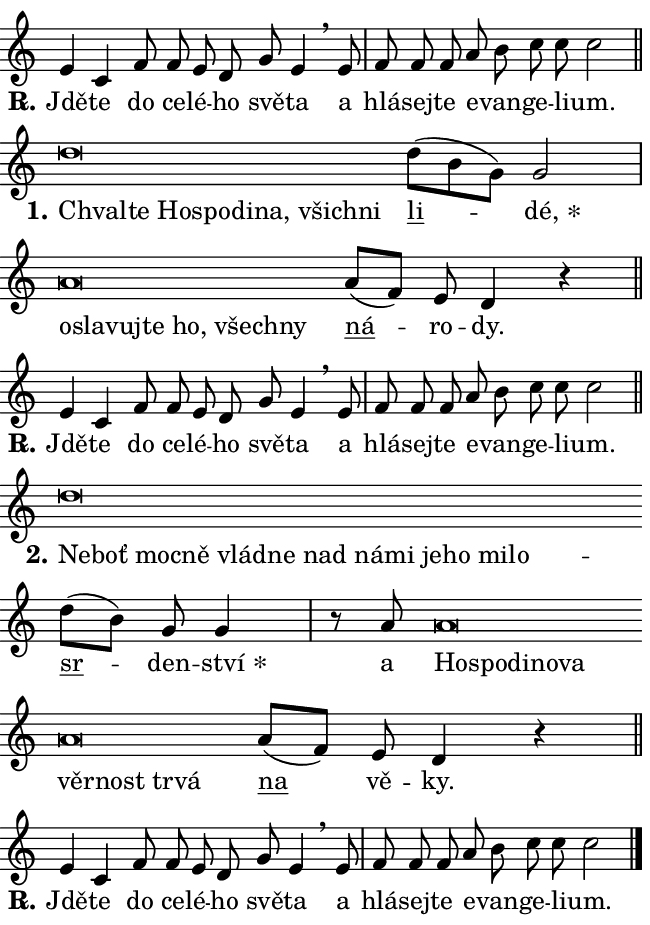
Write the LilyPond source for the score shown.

\version "2.24.0"
\header { tagline = "" }
\paper {
  indent = 0\cm
  top-margin = 0\cm
  right-margin = 0.13\cm % to fit lyric hyphens
  bottom-margin = 0\cm
  left-margin = 0\cm
  paper-width = 11\cm
  page-breaking = #ly:one-page-breaking
  system-system-spacing.basic-distance = #11
  score-system-spacing.basic-distance = #11
  ragged-last = ##f
}


%% Author: Thomas Morley
%% https://lists.gnu.org/archive/html/lilypond-user/2020-05/msg00002.html
#(define (line-position grob)
"Returns position of @var[grob} in current system:
   @code{'start}, if at first time-step
   @code{'end}, if at last time-step
   @code{'middle} otherwise
"
  (let* ((col (ly:item-get-column grob))
         (ln (ly:grob-object col 'left-neighbor))
         (rn (ly:grob-object col 'right-neighbor))
         (col-to-check-left (if (ly:grob? ln) ln col))
         (col-to-check-right (if (ly:grob? rn) rn col))
         (break-dir-left
           (and
             (ly:grob-property col-to-check-left 'non-musical #f)
             (ly:item-break-dir col-to-check-left)))
         (break-dir-right
           (and
             (ly:grob-property col-to-check-right 'non-musical #f)
             (ly:item-break-dir col-to-check-right))))
        (cond ((eqv? 1 break-dir-left) 'start)
              ((eqv? -1 break-dir-right) 'end)
              (else 'middle))))

#(define (tranparent-at-line-position vctor)
  (lambda (grob)
  "Relying on @code{line-position} select the relevant enry from @var{vctor}.
Used to determine transparency,"
    (case (line-position grob)
      ((end) (not (vector-ref vctor 0)))
      ((middle) (not (vector-ref vctor 1)))
      ((start) (not (vector-ref vctor 2))))))

noteHeadBreakVisibility =
#(define-music-function (break-visibility)(vector?)
"Makes @code{NoteHead}s transparent relying on @var{break-visibility}"
#{
  \override NoteHead.transparent =
    #(tranparent-at-line-position break-visibility)
#})

#(define delete-ledgers-for-transparent-note-heads
  (lambda (grob)
    "Reads whether a @code{NoteHead} is transparent.
If so this @code{NoteHead} is removed from @code{'note-heads} from
@var{grob}, which is supposed to be @code{LedgerLineSpanner}.
As a result ledgers are not printed for this @code{NoteHead}"
    (let* ((nhds-array (ly:grob-object grob 'note-heads))
           (nhds-list
             (if (ly:grob-array? nhds-array)
                 (ly:grob-array->list nhds-array)
                 '()))
           ;; Relies on the transparent-property being done before
           ;; Staff.LedgerLineSpanner.after-line-breaking is executed.
           ;; This is fragile ...
           (to-keep
             (remove
               (lambda (nhd)
                 (ly:grob-property nhd 'transparent #f))
               nhds-list)))
      ;; TODO find a better method to iterate over grob-arrays, similiar
      ;; to filter/remove etc for lists
      ;; For now rebuilt from scratch
      (set! (ly:grob-object grob 'note-heads)  '())
      (for-each
        (lambda (nhd)
          (ly:pointer-group-interface::add-grob grob 'note-heads nhd))
        to-keep))))

squashNotes = {
  \override NoteHead.X-extent = #'(-0.2 . 0.2)
  \override NoteHead.Y-extent = #'(-0.75 . 0)
  \override NoteHead.stencil =
    #(lambda (grob)
       (let ((pos (ly:grob-property grob 'staff-position)))
         (begin
           (if (< pos -7) (display "ERROR: Lower brevis then expected\n") (display ""))
           (if (<= pos -6) ly:text-interface::print ly:note-head::print))))
}
unSquashNotes = {
  \revert NoteHead.X-extent
  \revert NoteHead.Y-extent
  \revert NoteHead.stencil
}

hideNotes = \noteHeadBreakVisibility #begin-of-line-visible
unHideNotes = \noteHeadBreakVisibility #all-visible

% work-around for resetting accidentals
% https://lilypond.org/doc/v2.23/Documentation/notation/displaying-rhythms#unmetered-music
cadenzaMeasure = {
  \cadenzaOff
  \partial 1024 s1024
  \cadenzaOn
}

#(define-markup-command (accent layout props text) (markup?)
  "Underline accented syllable"
  (interpret-markup layout props
    #{\markup \override #'(offset . 4.3) \underline { #text }#}))

responsum = \markup \concat {
  "R" \hspace #-1.05 \path #0.1 #'((moveto 0 0.07) (lineto 0.9 0.8)) \hspace #0.05 "."
}

spaceSize = #0.6828661417322834 % exact space size for TeX Gyre Schola

\layout {
  \context {
    \Staff
    \remove "Time_signature_engraver"
    \override LedgerLineSpanner.after-line-breaking = #delete-ledgers-for-transparent-note-heads
  }
  \context {
    \Lyrics {
      \override LyricSpace.minimum-distance = \spaceSize
      \override LyricText.font-name = #"TeX Gyre Schola"
      \override LyricText.font-size = 1
      \override StanzaNumber.font-name = #"TeX Gyre Schola Bold"
      \override StanzaNumber.font-size = 1
    }
  }
  \context {
    \Score 
    \override NoteHead.text =
      #(lambda (grob) 
        (let ((pos (ly:grob-property grob 'staff-position)))
          #{\markup {
            \combine
              \halign #-0.55 \raise #(if (= pos -6) 0 0.5) \override #'(thickness . 2) \draw-line #'(3.2 . 0)
              \musicglyph "noteheads.sM1"
          }#}))
  }
}

% magnetic-lyrics.ily
%
%   written by
%     Jean Abou Samra <jean@abou-samra.fr>
%     Werner Lemberg <wl@gnu.org>
%
%   adapted by
%     Jiri Hon <jiri.hon@gmail.com>
%
% Version 2022-Apr-15

% https://www.mail-archive.com/lilypond-user@gnu.org/msg149350.html

#(define (Left_hyphen_pointer_engraver context)
   "Collect syllable-hyphen-syllable occurrences in lyrics and store
them in properties.  This engraver only looks to the left.  For
example, if the lyrics input is @code{foo -- bar}, it does the
following.

@itemize @bullet
@item
Set the @code{text} property of the @code{LyricHyphen} grob between
@q{foo} and @q{bar} to @code{foo}.

@item
Set the @code{left-hyphen} property of the @code{LyricText} grob with
text @q{foo} to the @code{LyricHyphen} grob between @q{foo} and
@q{bar}.
@end itemize

Use this auxiliary engraver in combination with the
@code{lyric-@/text::@/apply-@/magnetic-@/offset!} hook."
   (let ((hyphen #f)
         (text #f))
     (make-engraver
      (acknowledgers
       ((lyric-syllable-interface engraver grob source-engraver)
        (set! text grob)))
      (end-acknowledgers
       ((lyric-hyphen-interface engraver grob source-engraver)
        ;(when (not (grob::has-interface grob 'lyric-space-interface))
          (set! hyphen grob)));)
      ((stop-translation-timestep engraver)
       (when (and text hyphen)
         (ly:grob-set-object! text 'left-hyphen hyphen))
       (set! text #f)
       (set! hyphen #f)))))

#(define (lyric-text::apply-magnetic-offset! grob)
   "If the space between two syllables is less than the value in
property @code{LyricText@/.details@/.squash-threshold}, move the right
syllable to the left so that it gets concatenated with the left
syllable.

Use this function as a hook for
@code{LyricText@/.after-@/line-@/breaking} if the
@code{Left_@/hyphen_@/pointer_@/engraver} is active."
   (let ((hyphen (ly:grob-object grob 'left-hyphen #f)))
     (when hyphen
       (let ((left-text (ly:spanner-bound hyphen LEFT)))
         (when (grob::has-interface left-text 'lyric-syllable-interface)
           (let* ((common (ly:grob-common-refpoint grob left-text X))
                  (this-x-ext (ly:grob-extent grob common X))
                  (left-x-ext
                   (begin
                     ;; Trigger magnetism for left-text.
                     (ly:grob-property left-text 'after-line-breaking)
                     (ly:grob-extent left-text common X)))
                  ;; `delta` is the gap width between two syllables.
                  (delta (- (interval-start this-x-ext)
                            (interval-end left-x-ext)))
                  (details (ly:grob-property grob 'details))
                  (threshold (assoc-get 'squash-threshold details 0.2)))
             (when (< delta threshold)
               (let* (;; We have to manipulate the input text so that
                      ;; ligatures crossing syllable boundaries are not
                      ;; disabled.  For languages based on the Latin
                      ;; script this is essentially a beautification.
                      ;; However, for non-Western scripts it can be a
                      ;; necessity.
                      (lt (ly:grob-property left-text 'text))
                      (rt (ly:grob-property grob 'text))
                      (is-space (grob::has-interface hyphen 'lyric-space-interface))
                      (space (if is-space " " ""))
                      (extra-delta (if is-space spaceSize 0))
                      ;; Append new syllable.
                      (ltrt-space (if (and (string? lt) (string? rt))
                                (string-append lt space rt)
                                (make-concat-markup (list lt space rt))))
                      ;; Right-align `ltrt` to the right side.
                      (ltrt-space-markup (grob-interpret-markup
                               grob
                               (make-translate-markup
                                (cons (interval-length this-x-ext) 0)
                                (make-right-align-markup ltrt-space)))))
                 (begin
                   ;; Don't print `left-text`.
                   (ly:grob-set-property! left-text 'stencil #f)
                   ;; Set text and stencil (which holds all collected
                   ;; syllables so far) and shift it to the left.
                   (ly:grob-set-property! grob 'text ltrt-space)
                   (ly:grob-set-property! grob 'stencil ltrt-space-markup)
                   (ly:grob-translate-axis! grob (- (- delta extra-delta)) X))))))))))


#(define (lyric-hyphen::displace-bounds-first grob)
   ;; Make very sure this callback isn't triggered too early.
   (let ((left (ly:spanner-bound grob LEFT))
         (right (ly:spanner-bound grob RIGHT)))
     (ly:grob-property left 'after-line-breaking)
     (ly:grob-property right 'after-line-breaking)
     (ly:lyric-hyphen::print grob)))

squashThreshold = #0.4

\layout {
  \context {
    \Lyrics
    \consists #Left_hyphen_pointer_engraver
    \override LyricText.after-line-breaking =
      #lyric-text::apply-magnetic-offset!
    \override LyricHyphen.stencil = #lyric-hyphen::displace-bounds-first
    \override LyricText.details.squash-threshold = \squashThreshold
    \override LyricHyphen.minimum-distance = 0
    \override LyricHyphen.minimum-length = \squashThreshold
  }
}

squashText = \override LyricText.details.squash-threshold = 9999
unSquashText = \override LyricText.details.squash-threshold = \squashThreshold

leftText = \override LyricText.self-alignment-X = #LEFT
unLeftText = \revert LyricText.self-alignment-X

starOffset = #(lambda (grob) 
                (let ((x_offset (ly:self-alignment-interface::aligned-on-x-parent grob)))
                  (if (= x_offset 0) 0 (+ x_offset 1.2))))

star = #(define-music-function (syllable)(string?)
"Append star separator at the end of a syllable"
#{
  \once \override LyricText.X-offset = #starOffset
  \lyricmode { \markup {
    #syllable
    \override #'((font-name . "TeX Gyre Schola Bold")) \hspace #0.2 \lower #0.65 \larger "*"
  } }
#})

starAccent = #(define-music-function (syllable)(string?)
"Append star separator at the end of a syllable and make accent"
#{
  \once \override LyricText.X-offset = #starOffset
  \lyricmode { \markup {
    \accent #syllable
    \override #'((font-name . "TeX Gyre Schola Bold")) \hspace #0.2 \lower #0.65 \larger "*"
  } }
#})

breath = #(define-music-function (syllable)(string?)
"Append breathing indicator at the end of a syllable"
#{
  \lyricmode { \markup { #syllable "+" } }
#})

optionalBreath = #(define-music-function (syllable)(string?)
"Append optional breathing indicator at the end of a syllable"
#{
  \lyricmode { \markup { #syllable "(+)" } }
#})


\score {
    <<
        \new Voice = "melody" { \cadenzaOn \key c \major \relative { e'4 c f8 f e d \bar "" g e4 \breathe e8 \cadenzaMeasure \bar "|" f f f \bar "" a b c c c2 \cadenzaMeasure \bar "||" \break } }
        \new Lyrics \lyricsto "melody" { \lyricmode { \set stanza = \responsum
Jdě -- te do ce -- lé -- ho svě -- ta a hlá -- sej -- te e -- van -- ge -- li -- um. } }
    >>
    \layout {}
}

\score {
    <<
        \new Voice = "melody" { \cadenzaOn \key c \major \relative { \squashNotes d''\breve*1/16 \hideNotes \breve*1/16 \bar "" \breve*1/16 \bar "" \breve*1/16 \bar "" \breve*1/16 \bar "" \breve*1/16 \bar "" \breve*1/16 \breve*1/16 \bar "" \unHideNotes \unSquashNotes \bar "" d8[( b g)] g2 \cadenzaMeasure \bar "|" \squashNotes a\breve*1/16 \hideNotes \breve*1/16 \bar "" \breve*1/16 \bar "" \breve*1/16 \bar "" \breve*1/16 \bar "" \breve*1/16 \breve*1/16 \bar "" \unHideNotes \unSquashNotes \bar "" a8[( f)] e d4 r \cadenzaMeasure \bar "||" \break } }
        \new Lyrics \lyricsto "melody" { \lyricmode { \set stanza = "1."
\leftText Chval -- \squashText te Ho -- spo -- di -- na, všich -- ni \unLeftText \unSquashText \markup \accent li -- \star dé, \leftText o -- \squashText sla -- vuj -- te ho, všech -- ny \unLeftText \unSquashText \markup \accent ná -- ro -- dy. } }
    >>
    \layout {}
}

\score {
    <<
        \new Voice = "melody" { \cadenzaOn \key c \major \relative { e'4 c f8 f e d \bar "" g e4 \breathe e8 \cadenzaMeasure \bar "|" f f f \bar "" a b c c c2 \cadenzaMeasure \bar "||" \break } }
        \new Lyrics \lyricsto "melody" { \lyricmode { \set stanza = \responsum
Jdě -- te do ce -- lé -- ho svě -- ta a hlá -- sej -- te e -- van -- ge -- li -- um. } }
    >>
    \layout {}
}

\score {
    <<
        \new Voice = "melody" { \cadenzaOn \key c \major \relative { \squashNotes d''\breve*1/16 \hideNotes \breve*1/16 \bar "" \breve*1/16 \bar "" \breve*1/16 \bar "" \breve*1/16 \bar "" \breve*1/16 \bar "" \breve*1/16 \bar "" \breve*1/16 \bar "" \breve*1/16 \bar "" \breve*1/16 \bar "" \breve*1/16 \bar "" \breve*1/16 \breve*1/16 \bar "" \unHideNotes \unSquashNotes \bar "" d8[( b)] g g4 \cadenzaMeasure \bar "|" r8 a8 \squashNotes a\breve*1/16 \hideNotes \breve*1/16 \bar "" \breve*1/16 \bar "" \breve*1/16 \bar "" \breve*1/16 \bar "" \breve*1/16 \bar "" \breve*1/16 \bar "" \breve*1/16 \breve*1/16 \bar "" \unHideNotes \unSquashNotes \bar "" a8[( f)] e d4 r \cadenzaMeasure \bar "||" \break } }
        \new Lyrics \lyricsto "melody" { \lyricmode { \set stanza = "2."
\leftText Ne -- \squashText boť moc -- ně vlád -- ne nad ná -- mi je -- ho mi -- lo -- \unLeftText \unSquashText \markup \accent sr -- den -- \star ství a \leftText Ho -- \squashText spo -- di -- no -- va věr -- nost tr -- vá \unLeftText \unSquashText \markup \accent na vě -- ky. } }
    >>
    \layout {}
}

\score {
    <<
        \new Voice = "melody" { \cadenzaOn \key c \major \relative { e'4 c f8 f e d \bar "" g e4 \breathe e8 \cadenzaMeasure \bar "|" f f f \bar "" a b c c c2 \cadenzaMeasure \bar "||" \break } \bar "|." }
        \new Lyrics \lyricsto "melody" { \lyricmode { \set stanza = \responsum
Jdě -- te do ce -- lé -- ho svě -- ta a hlá -- sej -- te e -- van -- ge -- li -- um. } }
    >>
    \layout {}
}
